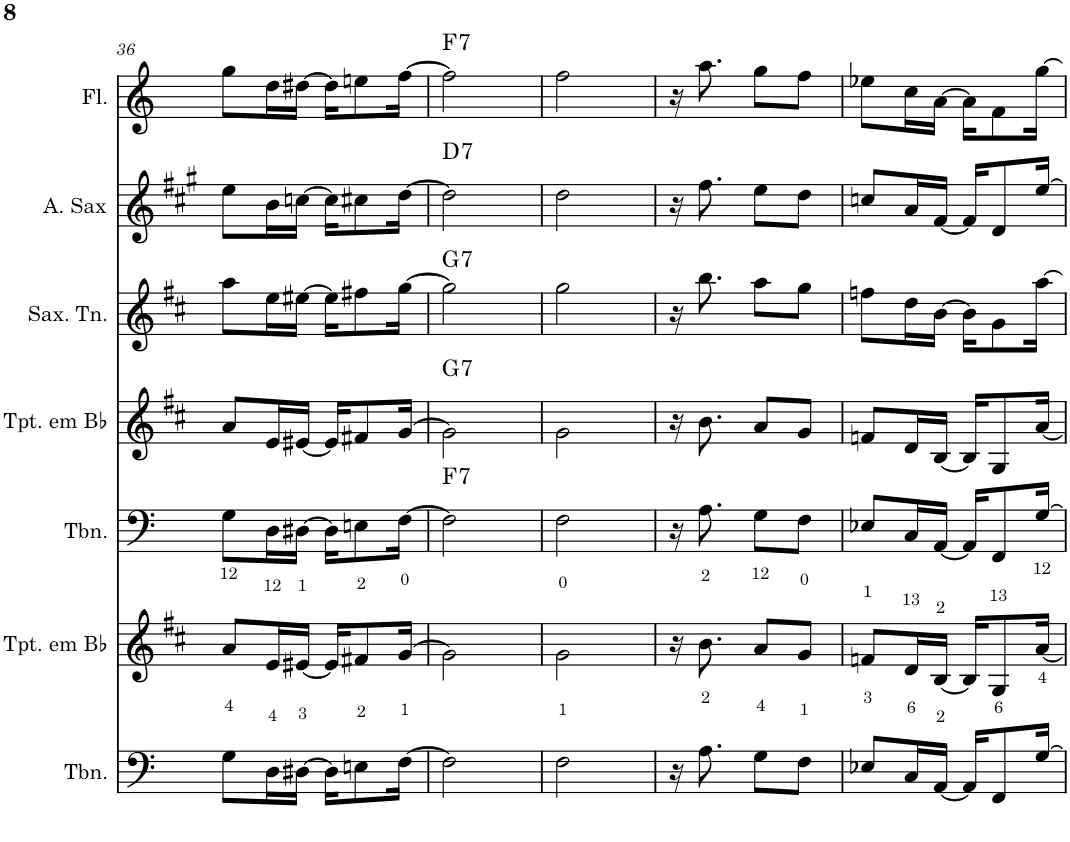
**kern	**kern	**kern	**harte	**kern	**harte	**kern	**harte	**kern	**harte	**kern	**harte
*part7	*part6	*part5	*part5	*part4	*part4	*part3	*part3	*part2	*part2	*part1	*part1
*staff7	*staff6	*staff5	*	*staff4	*	*staff3	*	*staff2	*	*staff1	*
*I"Trombone	*I"Trompete em Bb	*I"Trombone	*	*I"Trompete em Bb	*	*I"Saxofone Tenor	*	*I"Saxofone Alto	*	*I"Flauta Transversal	*
*I'Tbn.	*I'Tpt. em Bb	*I'Tbn.	*	*I'Tpt. em Bb	*	*I'Sax. Tn.	*	*	*	*I'Fl.	*
!!LO:PB:g=z
*clefF4	*clefG2	*clefF4	*	*clefG2	*	*clefG2	*	*clefG2	*	*clefG2	*
*	*Trd1c2	*	*	*Trd1c2	*	*Trd8c14	*	*Trd5c9	*	*	*
*k[]	*k[f#c#]	*k[]	*	*k[f#c#]	*	*k[f#c#]	*	*k[f#c#g#]	*	*k[]	*
*M4/4	*M4/4	*M4/4	*	*M4/4	*	*M4/4	*	*M4/4	*	*M4/4	*
=36	=36	=36	=36	=36	=36	=36	=36	=36	=36	=36	=36
8G\L	8a/L	8G\L	.	8a/L	.	8aa\L	.	8ee\L	.	8gg\L	.
16D\L	16e/L	16D\L	.	16e/L	.	16ee\L	.	16b\L	.	16dd\L	.
[16D#X\JJ	[16e#X/JJ	[16D#X\JJ	.	[16e#X/JJ	.	[16ee#X\JJ	.	[16ccn\JJ	.	[16dd#X\JJ	.
16D#\KL]	16e#/KL]	16D#\KL]	.	16e#/KL]	.	16ee#\KL]	.	16cc\KL]	.	16dd#\KL]	.
8En\	8f#X/	8En\	.	8f#X/	.	8ff#X\	.	8cc#X\	.	8een\	.
[16F\Jk	[16g/Jk	[16F\Jk	.	[16g/Jk	.	[16gg\Jk	.	[16dd\Jk	.	[16ff\Jk	.
=37	=37	=37	=37	=37	=37	=37	=37	=37	=37	=37	=37
!	!	!	!LO:H:kt=7	!	!LO:H:kt=7	!	!LO:H:kt=7	!	!LO:H:kt=7	!	!LO:H:kt=7
2F\]	2g\]	2F\]	F:7	2g\]	G:7	2gg\]	G:7	2dd\]	D:7	2ff\]	F:7
=38	=38	=38	=38	=38	=38	=38	=38	=38	=38	=38	=38
2F\	2g\	2F\	.	2g\	.	2gg\	.	2dd\	.	2ff\	.
=39	=39	=39	=39	=39	=39	=39	=39	=39	=39	=39	=39
16r	16r	16r	.	16r	.	16r	.	16r	.	16r	.
8.A\	8.b\	8.A\	.	8.b\	.	8.bb\	.	8.ff#\	.	8.aa\	.
8G\L	8a/L	8G\L	.	8a/L	.	8aa\L	.	8ee\L	.	8gg\L	.
8F\J	8g/J	8F\J	.	8g/J	.	8gg\J	.	8dd\J	.	8ff\J	.
=40	=40	=40	=40	=40	=40	=40	=40	=40	=40	=40	=40
8E-X/L	8fn/L	8E-X/L	.	8fn/L	.	8ffn\L	.	8ccn/L	.	8ee-X\L	.
16C/L	16d/L	16C/L	.	16d/L	.	16dd\L	.	16a/L	.	16cc\L	.
[16AA/JJ	[16B/JJ	[16AA/JJ	.	[16B/JJ	.	[16b\JJ	.	[16f#/JJ	.	[16a\JJ	.
16AA/KL]	16B/KL]	16AA/KL]	.	16B/KL]	.	16b\KL]	.	16f#/KL]	.	16a\KL]	.
8FF/	8G/	8FF/	.	8G/	.	8g\	.	8d/	.	8f\	.
[16G/Jk	[16a/Jk	[16G/Jk	.	[16a/Jk	.	[16aa\Jk	.	[16ee/Jk	.	[16gg\Jk	.
=	=	=	=	=	=	=	=	=	=	=	=
*-	*-	*-	*-	*-	*-	*-	*-	*-	*-	*-	*-
